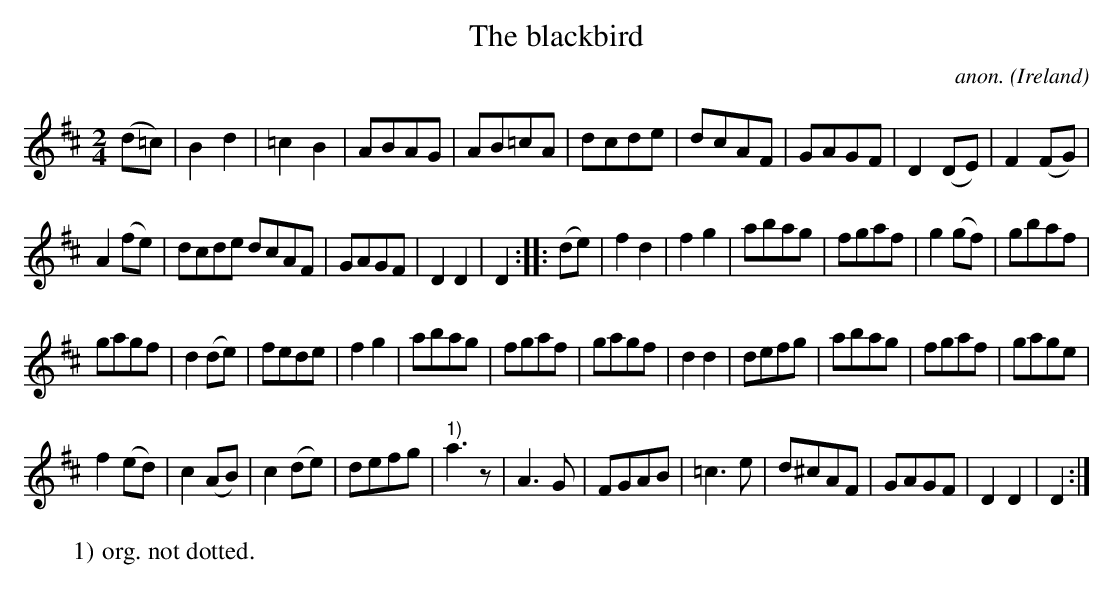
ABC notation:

X:1
T:The blackbird
C:anon.
O:Ireland
M:2/4
L:1/8
K:D
(d=c)|B2d2|=c2B2|ABAG|AB=cA|dcde|dcAF|GAGF|D2(DE)|F2(FG)|
A2(fe)|dcde dcAF|GAGF|D2D2|D2::(de)|f2d2|f2g2|abag|fgaf|g2(gf)|gbaf|
gagf|d2(de)|fede|f2g2|abag|fgaf|gagf|d2d2|defg|abag|fgaf|gage|
f2(ed)|c2(AB)|c2(de)|defg|"^1)"a3 z|A3G|FGAB|=c3e|d^cAF|GAGF|D2D2|D2:|
W:1) org. not dotted.
